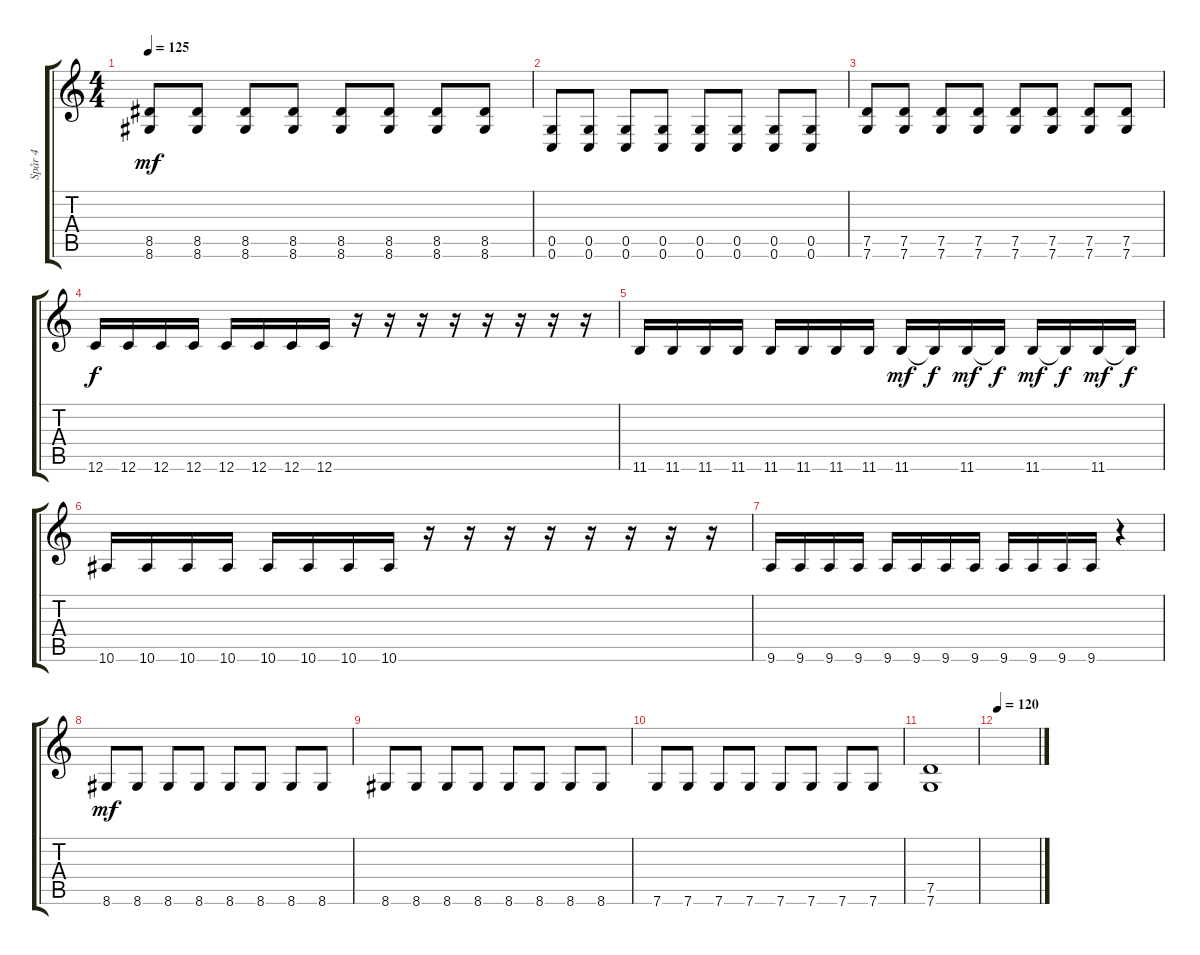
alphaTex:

\track ("Spår 4" "Spår 4") {instrument distortionguitar}
\staff {score tabs}
\tuning (D4 A3 F3 C3 G2 C2) {hide}
\ts (4 4)
\tempo 125
\clef g2
\ks c
(8.5 8.6).8{dy mf} (8.5 8.6).8 (8.5 8.6).8 (8.5 8.6).8 (8.5 8.6).8 (8.5 8.6).8 (8.5 8.6).8 (8.5 8.6).8 |
(0.5 0.6).8 (0.5 0.6).8 (0.5 0.6).8 (0.5 0.6).8 (0.5 0.6).8 (0.5 0.6).8 (0.5 0.6).8 (0.5 0.6).8 |
(7.5 7.6).8 (7.5 7.6).8 (7.5 7.6).8 (7.5 7.6).8 (7.5 7.6).8 (7.5 7.6).8 (7.5 7.6).8 (7.5 7.6).8 |
12.6.16{dy f} 12.6.16 12.6.16 12.6.16 12.6.16 12.6.16 12.6.16 12.6.16 r.16 r.16 r.16 r.16 r.16 r.16 r.16 r.16 |
11.6.16 11.6.16 11.6.16 11.6.16 11.6.16 11.6.16 11.6.16 11.6.16 11.6.16{dy mf} 11.6{t}.16{dy f} 11.6.16{dy mf} 11.6{t}.16{dy f} 11.6.16{dy mf} 11.6{t}.16{dy f} 11.6.16{dy mf} 11.6{t}.16{dy f} |
10.6.16 10.6.16 10.6.16 10.6.16 10.6.16 10.6.16 10.6.16 10.6.16 r.16 r.16 r.16 r.16 r.16 r.16 r.16 r.16 |
9.6.16 9.6.16 9.6.16 9.6.16 9.6.16 9.6.16 9.6.16 9.6.16 9.6.16 9.6.16 9.6.16 9.6.16 r.4 |
8.6.8{dy mf} 8.6.8 8.6.8 8.6.8 8.6.8 8.6.8 8.6.8 8.6.8 |
8.6.8 8.6.8 8.6.8 8.6.8 8.6.8 8.6.8 8.6.8 8.6.8 |
7.6.8 7.6.8 7.6.8 7.6.8 7.6.8 7.6.8 7.6.8 7.6.8 |
(7.5 7.6).1 |
\tempo 120
